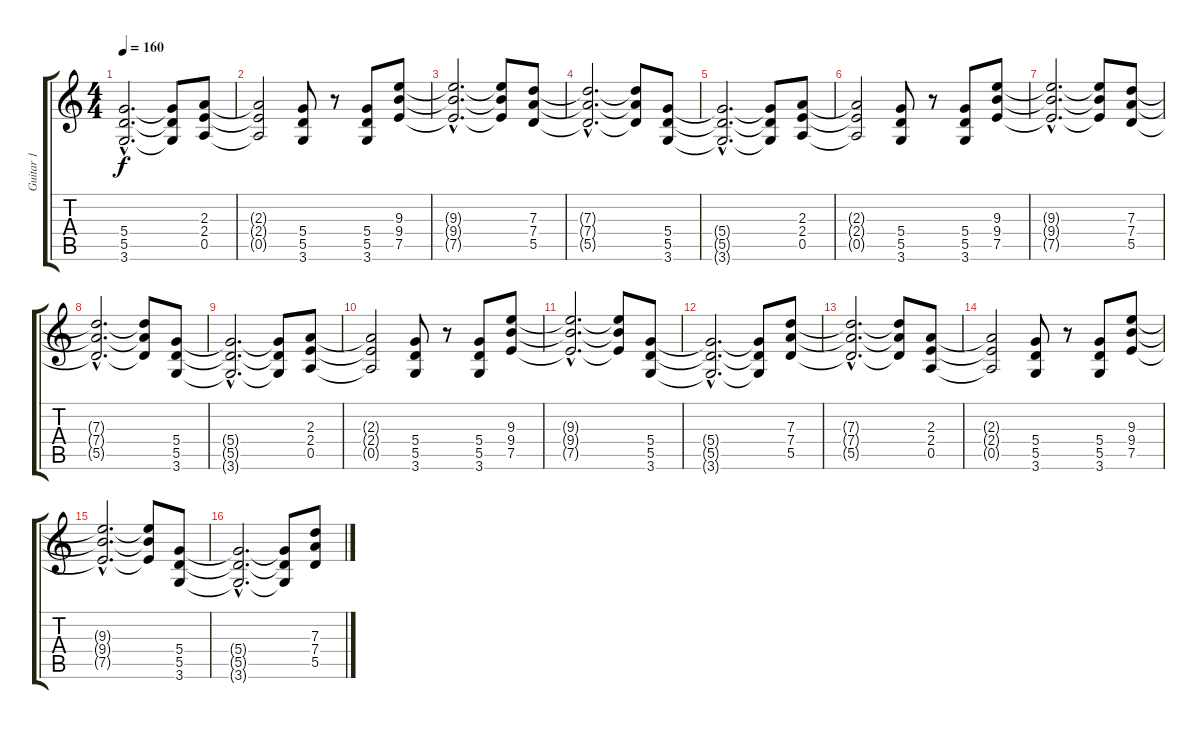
\track ("Guitar 1" "Guitar 1") {instrument distortionguitar}
\staff {score tabs}
\tuning (E4 B3 G3 D3 A2 E2) {hide}
\ts (4 4)
\tempo 160
\clef g2
\ks c
(5.4{hac t} 5.5{hac t} 3.6{hac t}).2{d dy f} (5.4{t} 5.5{t} 3.6{t}).8 (2.3 2.4 0.5).8 |
(2.3{t} 2.4{t} 0.5{t}).2 (5.4 5.5 3.6).8 r.8 (5.4 5.5 3.6).8 (9.3 9.4 7.5).8 |
(9.3{hac t} 9.4{hac t} 7.5{hac t}).2{d} (9.3{t} 9.4{t} 7.5{t}).8 (7.3 7.4 5.5).8 |
(7.3{hac t} 7.4{hac t} 5.5{hac t}).2{d} (7.3{t} 7.4{t} 5.5{t}).8 (5.4 5.5 3.6).8 |
(5.4{hac t} 5.5{hac t} 3.6{hac t}).2{d} (5.4{t} 5.5{t} 3.6{t}).8 (2.3 2.4 0.5).8 |
(2.3{t} 2.4{t} 0.5{t}).2 (5.4 5.5 3.6).8 r.8 (5.4 5.5 3.6).8 (9.3 9.4 7.5).8 |
(9.3{hac t} 9.4{hac t} 7.5{hac t}).2{d} (9.3{t} 9.4{t} 7.5{t}).8 (7.3 7.4 5.5).8 |
(7.3{hac t} 7.4{hac t} 5.5{hac t}).2{d} (7.3{t} 7.4{t} 5.5{t}).8 (5.4 5.5 3.6).8 |
(5.4{hac t} 5.5{hac t} 3.6{hac t}).2{d} (5.4{t} 5.5{t} 3.6{t}).8 (2.3 2.4 0.5).8 |
(2.3{t} 2.4{t} 0.5{t}).2 (5.4 5.5 3.6).8 r.8 (5.4 5.5 3.6).8 (9.3 9.4 7.5).8 |
(9.3{hac t} 9.4{hac t} 7.5{hac t}).2{d} (9.3{t} 9.4{t} 7.5{t}).8 (5.4 5.5 3.6).8 |
(5.4{hac t} 5.5{hac t} 3.6{hac t}).2{d} (5.4{t} 5.5{t} 3.6{t}).8 (7.3 7.4 5.5).8 |
(7.3{hac t} 7.4{hac t} 5.5{hac t}).2{d} (7.3{t} 7.4{t} 5.5{t}).8 (2.3 2.4 0.5).8 |
(2.3{t} 2.4{t} 0.5{t}).2 (5.4 5.5 3.6).8 r.8 (5.4 5.5 3.6).8 (9.3 9.4 7.5).8 |
(9.3{hac t} 9.4{hac t} 7.5{hac t}).2{d} (9.3{t} 9.4{t} 7.5{t}).8 (5.4 5.5 3.6).8 |
(5.4{hac t} 5.5{hac t} 3.6{hac t}).2{d} (5.4{t} 5.5{t} 3.6{t}).8 (7.3 7.4 5.5).8
